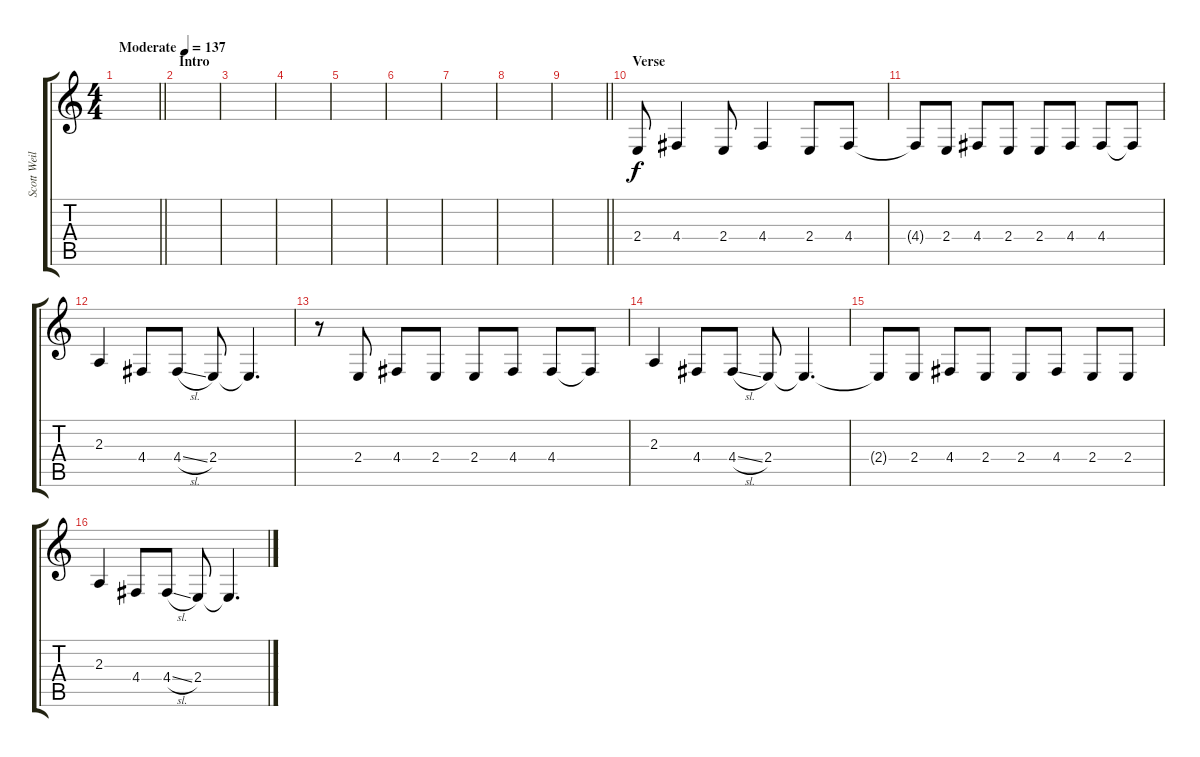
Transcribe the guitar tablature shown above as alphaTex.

\track ("Scott Weiland" "Scott Weil") {instrument cello}
\staff {score tabs}
\tuning (E4 B3 G3 D3 A2 E2) {hide}
\ts (4 4)
\tempo (137 "Moderate")
\clef g2
\barLineRight lightlight
\ks c
|
\section ("" "Intro")
|
|
|
|
|
|
|
\barLineRight lightlight
|
\section ("" "Verse")
2.4.8 4.4.4 2.4.8 4.4.4 2.4.8 4.4.8 |
4.4{t}.8 2.4.8 4.4.8 2.4.8 2.4.8 4.4.8 4.4.8 4.4{t}.8 |
2.3.4 4.4.8 4.4{sl}.8 2.4.8 2.4{t}.4{d} |
r.8 2.4.8 4.4.8 2.4.8 2.4.8 4.4.8 4.4.8 4.4{t}.8 |
2.3.4 4.4.8 4.4{sl}.8 2.4.8 2.4{t}.4{d} |
2.4{t}.8 2.4.8 4.4.8 2.4.8 2.4.8 4.4.8 2.4.8 2.4.8 |
2.3.4 4.4.8 4.4{sl}.8 2.4.8 2.4{t}.4{d}
